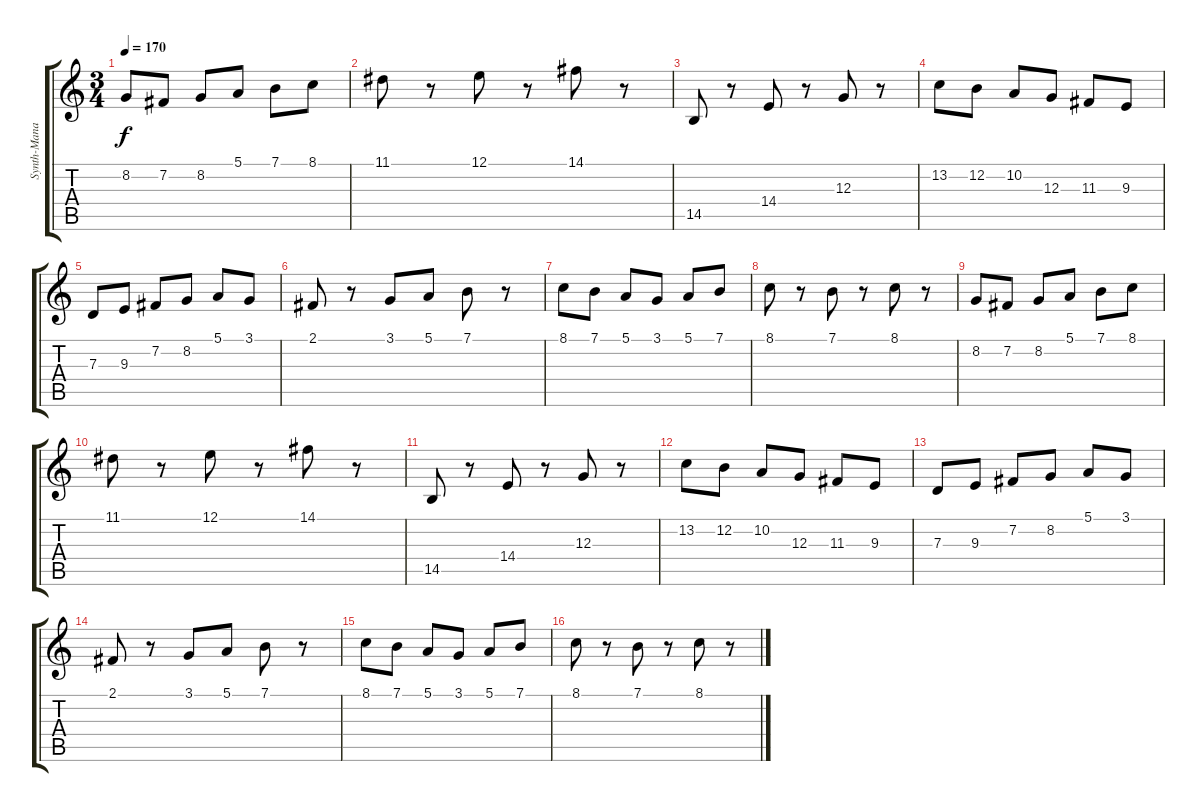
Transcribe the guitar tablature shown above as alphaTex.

\track ("Synth-Mana" "Synth-Mana") {instrument harpsichord}
\staff {score tabs}
\tuning (E4 B3 G3 D3 A2 E2) {hide}
\ts (3 4)
\tempo 170
\clef g2
\ks c
8.2.8{dy f} 7.2.8 8.2.8 5.1.8 7.1.8 8.1.8 |
11.1.8 r.8 12.1.8 r.8 14.1.8 r.8 |
14.5.8 r.8 14.4.8 r.8 12.3.8 r.8 |
13.2.8 12.2.8 10.2.8 12.3.8 11.3.8 9.3.8 |
7.3.8 9.3.8 7.2.8 8.2.8 5.1.8 3.1.8 |
2.1.8 r.8 3.1.8 5.1.8 7.1.8 r.8 |
8.1.8 7.1.8 5.1.8 3.1.8 5.1.8 7.1.8 |
8.1.8 r.8 7.1.8 r.8 8.1.8 r.8 |
8.2.8 7.2.8 8.2.8 5.1.8 7.1.8 8.1.8 |
11.1.8 r.8 12.1.8 r.8 14.1.8 r.8 |
14.5.8 r.8 14.4.8 r.8 12.3.8 r.8 |
13.2.8 12.2.8 10.2.8 12.3.8 11.3.8 9.3.8 |
7.3.8 9.3.8 7.2.8 8.2.8 5.1.8 3.1.8 |
2.1.8 r.8 3.1.8 5.1.8 7.1.8 r.8 |
8.1.8 7.1.8 5.1.8 3.1.8 5.1.8 7.1.8 |
8.1.8 r.8 7.1.8 r.8 8.1.8 r.8
